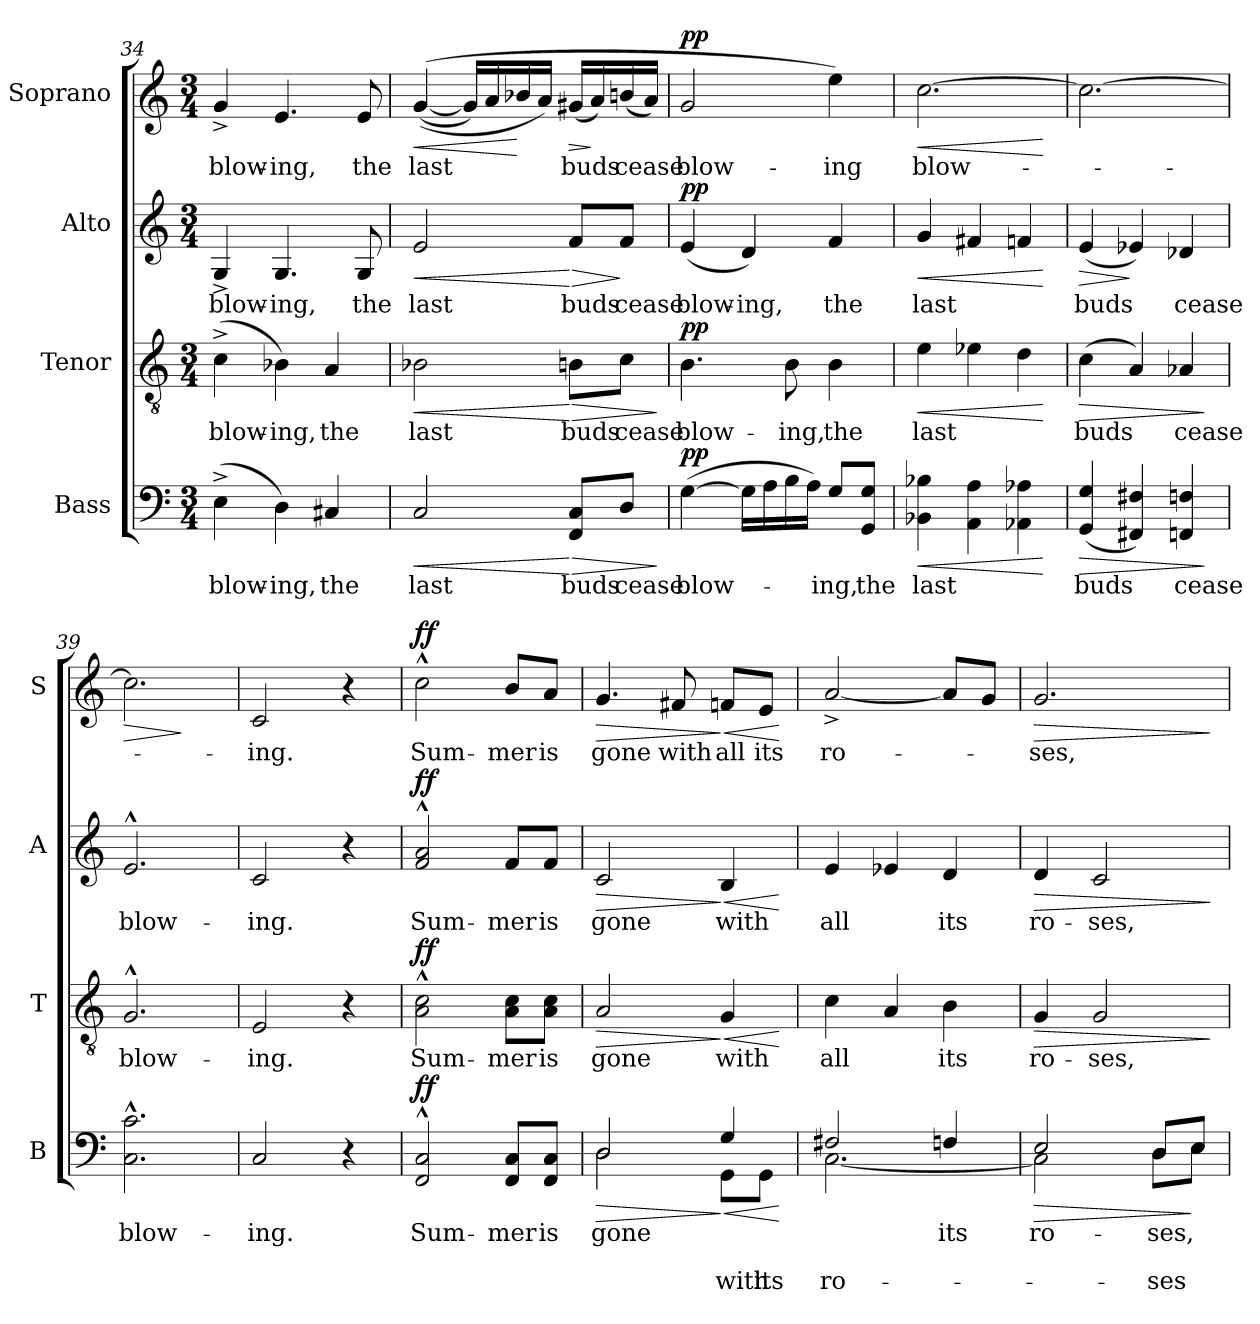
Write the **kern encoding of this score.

**kern	**text	**text	**text	**dynam	**kern	**text	**dynam	**kern	**text	**dynam	**kern	**text	**dynam
*part4	*part4	*part4	*part4	*part4	*part3	*part3	*part3	*part2	*part2	*part2	*part1	*part1	*part1
*staff4	*staff4	*staff4	*staff4	*staff4	*staff3	*staff3	*staff3	*staff2	*staff2	*staff2	*staff1	*staff1	*staff1
*I"Bass	*	*	*	*	*I"Tenor	*	*	*I"Alto	*	*	*I"Soprano	*	*
*I'B	*	*	*	*	*I'T	*	*	*I'A	*	*	*I'S	*	*
*clefF4	*	*	*	*	*clefGv2	*	*	*clefG2	*	*	*clefG2	*	*
*k[]	*	*	*	*	*k[]	*	*	*k[]	*	*	*k[]	*	*
*a:	*	*	*	*	*a:	*	*	*a:	*	*	*a:	*	*
*M3/4	*	*	*	*	*M3/4	*	*	*M3/4	*	*	*M3/4	*	*
=34	=34	=34	=34	=34	=34	=34	=34	=34	=34	=34	=34	=34	=34
(4E^>\	blow-	.	.	.	(4c^>\	blow-	.	4G^>/	blow-	.	4g^>/	blow-	.
4D\)	-ing,	.	.	.	4B-X\)	-ing,	.	4.G/	-ing,	.	4.e/	-ing,	.
4C#X/	the	.	.	.	4A/	the	.	.	.	.	.	.	.
.	.	.	.	.	.	.	.	8G/	the	.	8e/	the	.
!!LO:PB:g=z
=35	=35	=35	=35	=35	=35	=35	=35	=35	=35	=35	=35	=35	=35
!	!	!	!	!LO:HP:b	!	!	!LO:HP:b	!	!	!LO:HP:b	!	!	!LO:HP:b
2C/	last	.	.	<	2B-X\	last	<	2e/	last	<	((([4g/	last	<
.	.	.	.	.	.	.	.	.	.	.	16g/LL])	.	.
.	.	.	.	.	.	.	.	.	.	.	16a/	.	.
.	.	.	.	.	.	.	.	.	.	.	16b-X/	.	[
.	.	.	.	.	.	.	.	.	.	.	16a/JJ)	.	.
!	!	!	!	!LO:HP:n=1:b	!	!	!LO:HP:n=1:b	!	!	!LO:HP:n=1:b	!	!	!LO:HP:b
8FF/ 8C/L	buds	.	.	[ >	8Bn\L	buds	[ >	8f/L	buds	[ >	(16g#X/LL	buds	>
.	.	.	.	.	.	.	.	.	.	.	16a/)	.	]
8D/J	cease	.	.	.	8c\J	cease	.	8f/J	cease	]	(16bn/	cease	.
.	.	.	.	.	.	.	.	.	.	.	16a/JJ)	.	.
.	.	.	.	]	.	.	]	.	.	.	.	.	.
=36	=36	=36	=36	=36	=36	=36	=36	=36	=36	=36	=36	=36	=36
!	!	!	!	!LO:DY:a	!	!	!LO:DY:a	!	!	!LO:DY:a	!	!	!LO:DY:a
([4G\	blow-	.	.	pp	4.B\	blow-	pp	(4e/	blow-	pp	2g/	blow-	pp
16G\LL]	.	.	.	.	.	.	.	4d/)	-ing,	.	.	.	.
16A\	.	.	.	.	.	.	.	.	.	.	.	.	.
16B\	.	.	.	.	8B\	-ing,	.	.	.	.	.	.	.
16A\JJ)	.	.	.	.	.	.	.	.	.	.	.	.	.
8G/L	-ing,	.	.	.	4B\	the	.	4f/	the	.	4ee\)	-ing	.
8GG/ 8G/J	the	.	.	.	.	.	.	.	.	.	.	.	.
=37	=37	=37	=37	=37	=37	=37	=37	=37	=37	=37	=37	=37	=37
!	!	!	!	!LO:HP:b	!	!	!LO:HP:b	!	!	!LO:HP:b	!	!	!LO:HP:b
4BB-X\ 4B-X\	last	.	.	<	4e\	last	<	4g/	last	<	[2.cc\	blow-	<
4AA\ 4A\	.	.	.	.	4e-X\	.	.	4f#X/	.	.	.	.	.
4AA-X\ 4A-X\	.	.	.	.	4d\	.	.	4fn/	.	.	.	.	.
.	.	.	.	[	.	.	[	.	.	[	.	.	[
=38	=38	=38	=38	=38	=38	=38	=38	=38	=38	=38	=38	=38	=38
!	!	!	!	!LO:HP:b	!	!	!LO:HP:b	!	!	!LO:HP:b	!	!	!
(>4GG/ 4G/	buds	.	.	>	(4c\	buds	>	(4e/	buds	>	2.cc\_	.	.
4FF#X/ 4F#X/)	.	.	.	.	4A/)	.	.	4e-X/)	.	]	.	.	.
4FFn/ 4Fn/	cease	.	.	.	4A-X/	cease	.	4d-X/	cease	.	.	.	.
.	.	.	.	]	.	.	]	.	.	.	.	.	.
=39	=39	=39	=39	=39	=39	=39	=39	=39	=39	=39	=39	=39	=39
!	!	!	!	!	!	!	!	!	!	!	!	!	!LO:HP:b
2.C\^^> 2.c\^^>	blow-	.	.	.	2.G^^>/	blow-	.	2.e^^>/	blow-	.	2.cc\]	.	>
.	.	.	.	.	.	.	.	.	.	.	.	.	]
=40	=40	=40	=40	=40	=40	=40	=40	=40	=40	=40	=40	=40	=40
2C/	-ing.	.	.	.	2E/	-ing.	.	2c/	-ing.	.	2c/	-ing.	.
4r	.	.	.	.	4r	.	.	4r	.	.	4r	.	.
!!LO:LB:g=z
=41	=41	=41	=41	=41	=41	=41	=41	=41	=41	=41	=41	=41	=41
!	!	!	!	!LO:DY:a	!	!	!LO:DY:a	!	!	!LO:DY:a	!	!	!LO:DY:a
2FF/^^> 2C/^^>	Sum-	.	.	ff	2A\^^> 2c\^^>	Sum-	ff	2f/^^> 2a/^^>	Sum-	ff	2cc^^>\	Sum-	ff
8FF/ 8C/L	-mer	.	.	.	8A\ 8c\L	-mer	.	8f/L	-mer	.	8b/L	-mer	.
8FF/ 8C/J	is	.	.	.	8A\ 8c\J	is	.	8f/J	is	.	8a/J	is	.
=42	=42	=42	=42	=42	=42	=42	=42	=42	=42	=42	=42	=42	=42
!	!	!	!	!LO:HP:b	!	!	!LO:HP:b	!	!	!LO:HP:b	!	!	!LO:HP:b
*^	*	*	*	*	*	*	*	*	*	*	*	*	*
2D/	2D\	gone	.	.	>	2A/	gone	>	2c/	gone	>	4.g/	gone	>
.	.	.	.	.	.	.	.	.	.	.	.	8f#X/	with	.
!	!	!	!	!	!LO:HP:n=1:b	!	!	!LO:HP:n=1:b	!	!	!LO:HP:n=1:b	!	!	!LO:HP:n=1:b
4G/	8GG\L	.	.	with	] <	4G/	with	] <	4B/	with	] <	8fn/L	all	] <
.	8GG\J	.	.	its	.	.	.	.	.	.	.	8e/J	its	.
*v	*v	*	*	*	*	*	*	*	*	*	*	*	*	*
.	.	.	.	[	.	.	[	.	.	[	.	.	[
=43	=43	=43	=43	=43	=43	=43	=43	=43	=43	=43	=43	=43	=43
*^	*	*	*	*	*	*	*	*	*	*	*	*	*
2F#X/	[<2.C\	.	.	ro-	.	4c\	all	.	4e/	all	.	[2a^</	ro-	.
.	.	.	.	.	.	4A/	.	.	4e-X/	.	.	.	.	.
4Fn/	.	its	.	.	.	4B\	its	.	4d/	its	.	8a/L]	.	.
.	.	.	.	.	.	.	.	.	.	.	.	8g/J	.	.
=44	=44	=44	=44	=44	=44	=44	=44	=44	=44	=44	=44	=44	=44	=44
!	!	!	!	!	!LO:HP:b	!	!	!LO:HP:b	!	!	!LO:HP:b	!	!	!LO:HP:b
2E/	2C\]	ro-	.	.	>	4G/	ro-	>	4d/	ro-	>	2.g/	-ses,	>
.	.	.	.	.	.	2G/	-ses,	.	2c/	-ses,	.	.	.	.
8D/L	8D\L	-ses,	.	-ses	.	.	.	.	.	.	.	.	.	.
8E/J	8E\J	.	.	.	]	.	.	.	.	.	.	.	.	.
*v	*v	*	*	*	*	*	*	*	*	*	*	*	*	*
.	.	.	.	.	.	.	]	.	.	]	.	.	]
=	=	=	=	=	=	=	=	=	=	=	=	=	=
*-	*-	*-	*-	*-	*-	*-	*-	*-	*-	*-	*-	*-	*-
